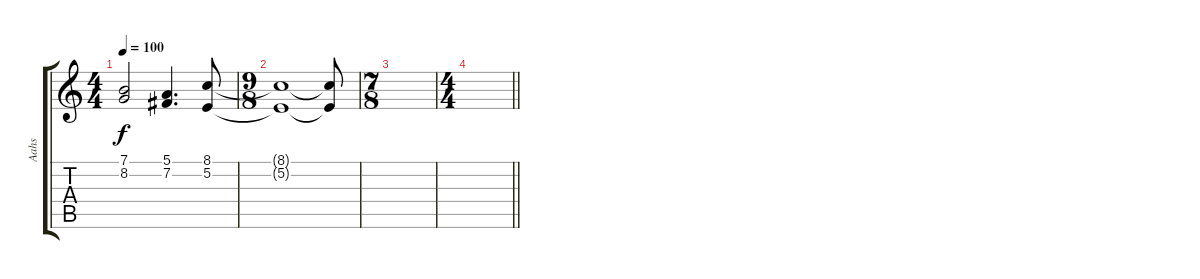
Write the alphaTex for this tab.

\track ("Aahs" "Aahs") {instrument choiraahs}
\staff {score tabs}
\tuning (E4 B3 G3 D3 A2 E2) {hide}
\ts (4 4)
\tempo 100
\clef g2
\ks c
(7.1 8.2).2{dy f} (5.1 7.2).4{d} (8.1 5.2).8 |
\ts (9 8)
(8.1{t} 5.2{t}).1 (8.1{t} 5.2{t}).8 |
\ts (7 8)
|
\ts (4 4)
\barLineRight lightlight
